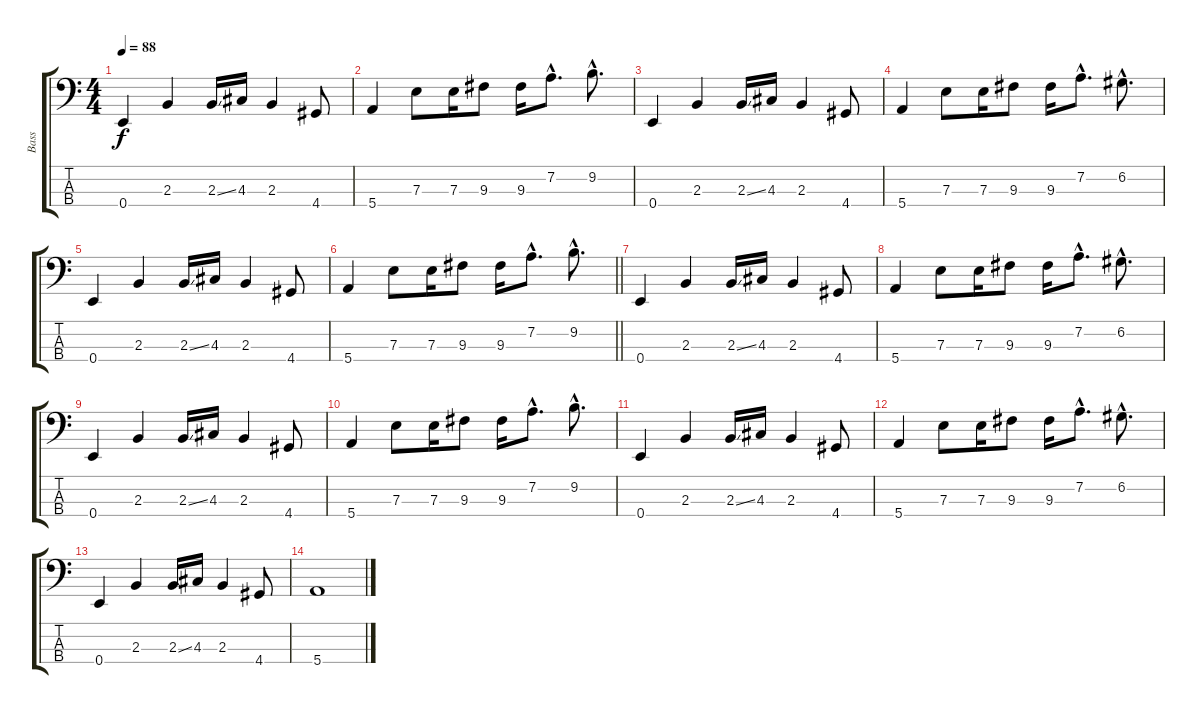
\track ("Bass" "Bass") {instrument electricbassfinger}
\staff {score tabs}
\tuning (G2 D2 A1 E1) {hide}
\ts (4 4)
\tempo 88
\clef f4
\ks c
0.4.4{dy f} 2.3.4 2.3{ss}.16 4.3.16 2.3.4 4.4.8 |
5.4.4 7.3.8 7.3.16 9.3.8 9.3.16 7.2{hac}.8{d} 9.2{hac}.8{d} |
0.4.4 2.3.4 2.3{ss}.16 4.3.16 2.3.4 4.4.8 |
5.4.4 7.3.8 7.3.16 9.3.8 9.3.16 7.2{hac}.8{d} 6.2{hac}.8{d} |
0.4.4 2.3.4 2.3{ss}.16 4.3.16 2.3.4 4.4.8 |
\barLineRight lightlight
5.4.4 7.3.8 7.3.16 9.3.8 9.3.16 7.2{hac}.8{d} 9.2{hac}.8{d} |
0.4.4 2.3.4 2.3{ss}.16 4.3.16 2.3.4 4.4.8 |
5.4.4 7.3.8 7.3.16 9.3.8 9.3.16 7.2{hac}.8{d} 6.2{hac}.8{d} |
0.4.4 2.3.4 2.3{ss}.16 4.3.16 2.3.4 4.4.8 |
5.4.4 7.3.8 7.3.16 9.3.8 9.3.16 7.2{hac}.8{d} 9.2{hac}.8{d} |
0.4.4 2.3.4 2.3{ss}.16 4.3.16 2.3.4 4.4.8 |
5.4.4 7.3.8 7.3.16 9.3.8 9.3.16 7.2{hac}.8{d} 6.2{hac}.8{d} |
0.4.4 2.3.4 2.3{ss}.16 4.3.16 2.3.4 4.4.8 |
5.4.1
